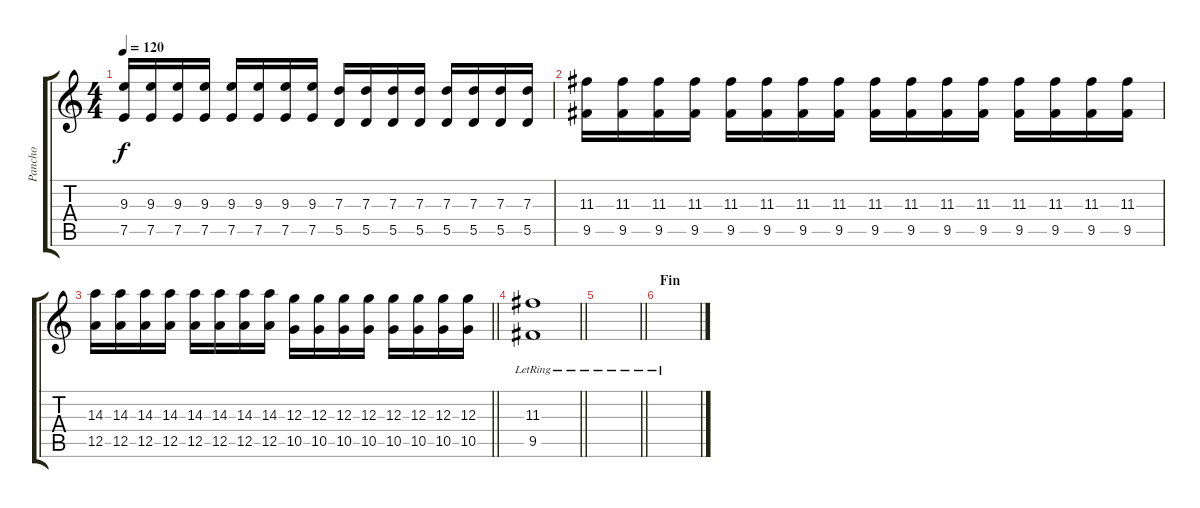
\track ("Pancho" "Pancho") {instrument overdrivenguitar}
\staff {score tabs}
\tuning (E4 B3 G3 D3 A2 E2) {hide}
\ts (4 4)
\tempo 120
\clef g2
\ks c
(9.3 7.5).16{dy f} (9.3 7.5).16 (9.3 7.5).16 (9.3 7.5).16 (9.3 7.5).16 (9.3 7.5).16 (9.3 7.5).16 (9.3 7.5).16 (7.3 5.5).16 (7.3 5.5).16 (7.3 5.5).16 (7.3 5.5).16 (7.3 5.5).16 (7.3 5.5).16 (7.3 5.5).16 (7.3 5.5).16 |
(11.3 9.5).16 (11.3 9.5).16 (11.3 9.5).16 (11.3 9.5).16 (11.3 9.5).16 (11.3 9.5).16 (11.3 9.5).16 (11.3 9.5).16 (11.3 9.5).16 (11.3 9.5).16 (11.3 9.5).16 (11.3 9.5).16 (11.3 9.5).16 (11.3 9.5).16 (11.3 9.5).16 (11.3 9.5).16 |
\barLineRight lightlight
(14.3 12.5).16 (14.3 12.5).16 (14.3 12.5).16 (14.3 12.5).16 (14.3 12.5).16 (14.3 12.5).16 (14.3 12.5).16 (14.3 12.5).16 (12.3 10.5).16 (12.3 10.5).16 (12.3 10.5).16 (12.3 10.5).16 (12.3 10.5).16 (12.3 10.5).16 (12.3 10.5).16 (12.3 10.5).16 |
\barLineRight lightlight
(11.3{lr} 9.5).1 |
\barLineRight lightlight
|
\section ("" "Fin")
